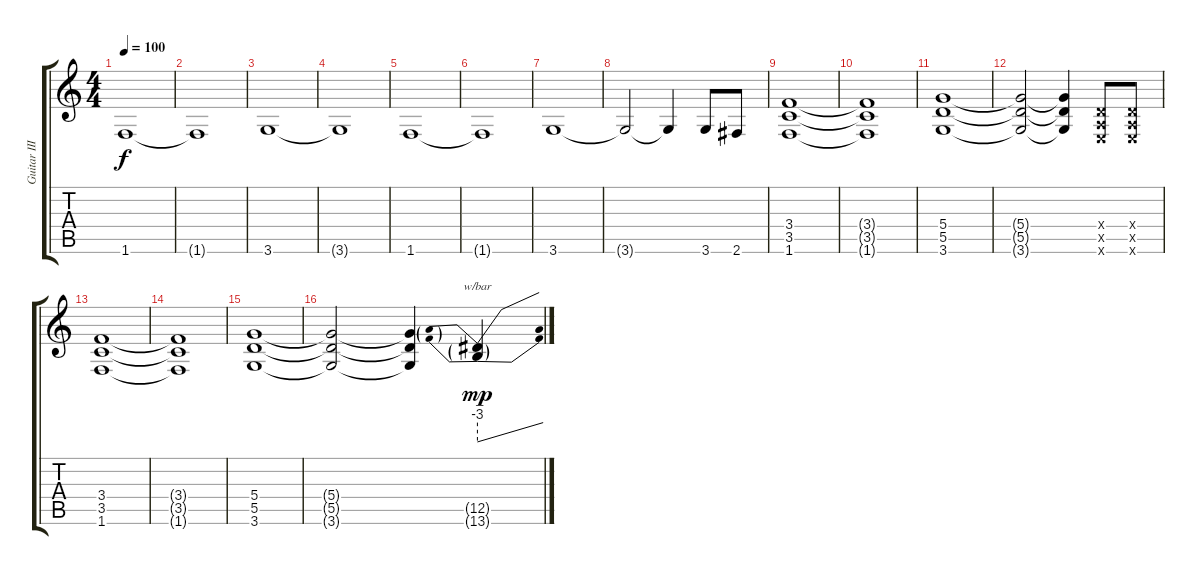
\track ("Guitar III: Overdriven" "Guitar III") {instrument overdrivenguitar}
\staff {score tabs}
\tuning (E4 B3 G3 D3 A2 E2) {hide}
\ts (4 4)
\tempo 100
\clef g2
\ks c
1.6.1{dy f} |
1.6{t}.1 |
3.6.1 |
3.6{t}.1 |
1.6.1 |
1.6{t}.1 |
3.6.1 |
3.6{t}.2 3.6{t}.4 3.6.8 2.6.8 |
(3.4 3.5 1.6).1 |
(3.4{t} 3.5{t} 1.6{t}).1 |
(5.4 5.5 3.6).1 |
(5.4{t} 5.5{t} 3.6{t}).2 (5.4{t} 5.5{t} 3.6{t}).4 (0.4{x} 0.5{x} 0.6{x}).8 (0.4{x} 0.5{x} 0.6{x}).8 |
(3.4 3.5 1.6).1 |
(3.4{t} 3.5{t} 1.6{t}).1 |
(5.4 5.5 3.6).1 |
(5.4{t} 5.5{t} 3.6{t}).2 (5.4{t} 5.5{t} 3.6{t}).4 (12.5{g} 13.6{g}).4{tbe (predivedive default 0 -12 60 0) dy mp}
